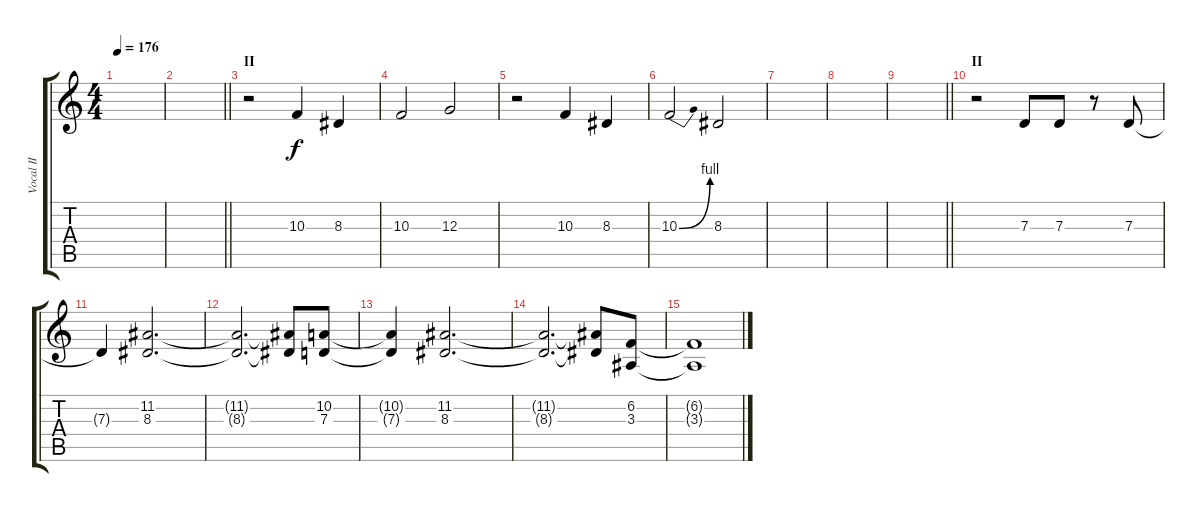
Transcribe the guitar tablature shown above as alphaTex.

\track ("Vocal II" "Vocal II") {instrument lead2sawtooth}
\staff {score tabs}
\tuning (E4 B3 G3 D3 A2 D2) {hide}
\ts (4 4)
\tempo 176
\clef g2
\ks c
|
\barLineRight lightlight
|
\section ("" "II")
r.2 10.3.4 8.3.4 |
10.3.2 12.3.2 |
r.2 10.3.4 8.3.4 |
10.3{be (bend 0 0 60 4)}.2 8.3.2 |
|
|
\barLineRight lightlight
|
\section ("" "II")
r.2 7.3.8 7.3.8 r.8 7.3.8 |
7.3{t}.4 (11.2 8.3).2{d} |
(11.2{t} 8.3{t}).2{d} (11.2{t} 8.3{t}).8 (10.2 7.3).8 |
(10.2{t} 7.3{t}).4 (11.2 8.3).2{d} |
(11.2{t} 8.3{t}).2{d} (11.2{t} 8.3{t}).8 (6.2 3.3).8 |
(6.2{t} 3.3{t}).1
